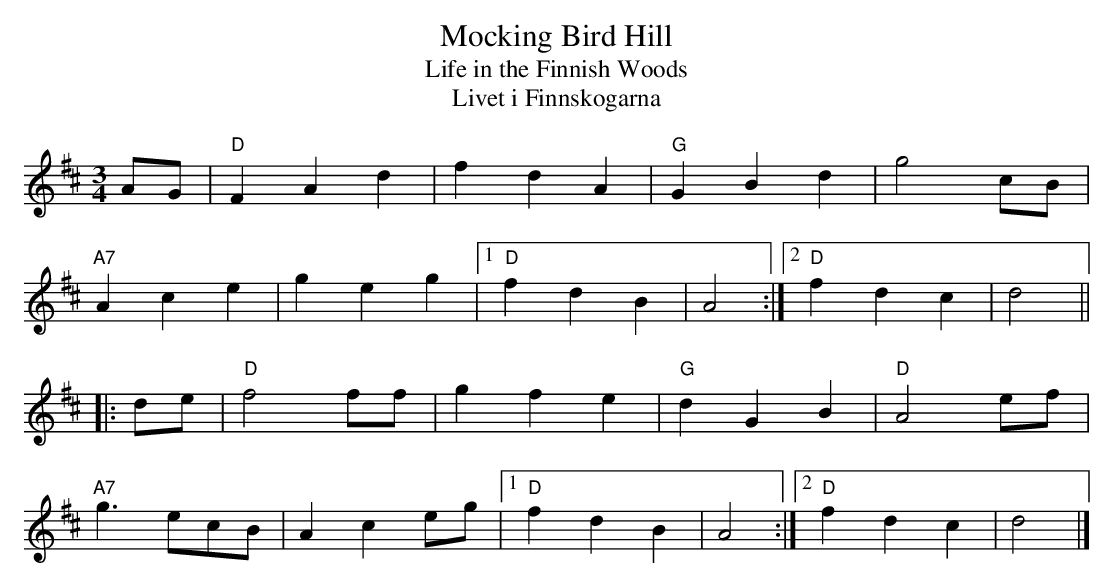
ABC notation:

X:1
T:Mocking Bird Hill
T:Life in the Finnish Woods
T:Livet i Finnskogarna
M:3/4
L:1/4
K:D
A/2G/2|"D"FAd|fdA|"G"GBd|g2c/2B/2|!
"A7"Ace|geg|1"D"fdB|A2:|2"D"fdc|d2||!
|:d/2e/2|"D"f2f/2f/2|gfe|"G"dGB|"D"A2e/2f/2|!
"A7"g3/2 e/2c/2B/2|Ace/2g/2|1"D"fdB|A2:|2"D"fdc|d2|]
